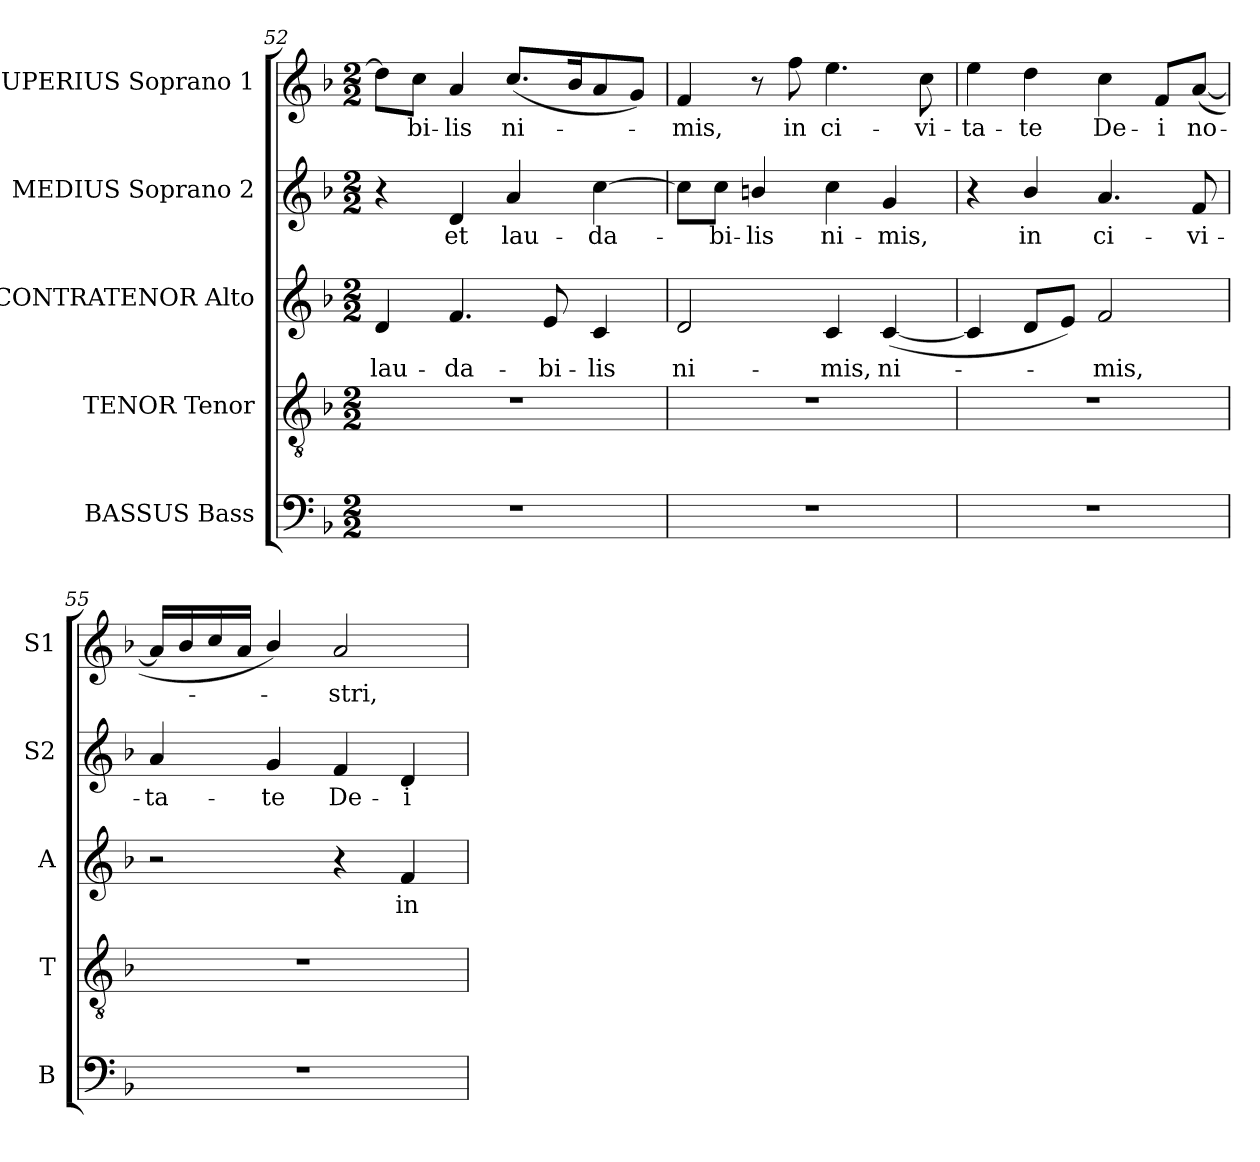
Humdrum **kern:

**kern	**kern	**kern	**text	**kern	**text	**kern	**text
*part5	*part4	*part3	*part3	*part2	*part2	*part1	*part1
*staff5	*staff4	*staff3	*staff3	*staff2	*staff2	*staff1	*staff1
*I"BASSUS Bass	*I"TENOR Tenor	*I"CONTRATENOR Alto	*	*I"MEDIUS Soprano 2	*	*I"SUPERIUS Soprano 1	*
*I'B	*I'T	*I'A	*	*I'S2	*	*I'S1	*
*clefF4	*clefGv2	*clefG2	*	*clefG2	*	*clefG2	*
*	*ITrd7c12	*	*	*	*	*	*
*k[b-]	*k[b-]	*k[b-]	*	*k[b-]	*	*k[b-]	*
*F:	*F:	*F:	*	*F:	*	*F:	*
*M2/2	*M2/2	*M2/2	*	*M2/2	*	*M2/2	*
=52	=52	=52	=52	=52	=52	=52	=52
!	!	!	!LO:LY:b:color=#000000	!	!	!	!
1r	1r	4di/	lau-	4r	.	8ddi\L]	.
!	!	!	!	!	!	!	!LO:LY:b:color=#000000
.	.	.	.	.	.	8cci\J	-bi-
!	!	!	!LO:LY:b:color=#000000	!	!	!	!
!	!	!	!	!	!LO:LY:b:color=#000000	!	!
!	!	!	!	!	!	!	!LO:LY:b:color=#000000
.	.	4.fi/	-da-	4di/	et	4ai/	-lis
!	!	!	!	!	!LO:LY:b:color=#000000	!	!
!	!	!	!	!	!	!	!LO:LY:b:color=#000000
.	.	.	.	4ai/	lau-	(8.cci/L	ni-
!	!	!	!LO:LY:b:color=#000000	!	!	!	!
.	.	8ei/	-bi-	.	.	.	.
.	.	.	.	.	.	16b-i/K	.
!	!	!	!LO:LY:b:color=#000000	!	!	!	!
!	!	!	!	!	!LO:LY:b:color=#000000	!	!
.	.	4ci/	-lis	[4cci\	-da-	8ai/	.
.	.	.	.	.	.	8gi/J)	.
=53	=53	=53	=53	=53	=53	=53	=53
!	!	!	!LO:LY:b:color=#000000	!	!	!	!
!	!	!	!	!	!	!	!LO:LY:b:color=#000000
1r	1r	2di/	ni-	8cci\L]	.	4fi/	-mis,
!	!	!	!	!	!LO:LY:b:color=#000000	!	!
.	.	.	.	8cci\J	-bi-	.	.
!	!	!	!	!	!LO:LY:b:color=#000000	!	!
.	.	.	.	4bni/	-lis	8r	.
!	!	!	!	!	!	!	!LO:LY:b:color=#000000
.	.	.	.	.	.	8ffi\	in
!	!	!	!LO:LY:b:color=#000000	!	!	!	!
!	!	!	!	!	!LO:LY:b:color=#000000	!	!
!	!	!	!	!	!	!	!LO:LY:b:color=#000000
.	.	4ci/	-mis,	4cci\	ni-	4.eei\	ci-
!	!	!	!LO:LY:b:color=#000000	!	!	!	!
!	!	!	!	!	!LO:LY:b:color=#000000	!	!
.	.	([4ci/	ni-	4gi/	-mis,	.	.
!	!	!	!	!	!	!	!LO:LY:b:color=#000000
.	.	.	.	.	.	8cci\	-vi-
=54	=54	=54	=54	=54	=54	=54	=54
!	!	!	!	!	!	!	!LO:LY:b:color=#000000
1r	1r	4ci/]	.	4r	.	4eei\	-ta-
!	!	!	!	!	!LO:LY:b:color=#000000	!	!
!	!	!	!	!	!	!	!LO:LY:b:color=#000000
.	.	8di/L	.	4b-i/	in	4ddi\	-te
.	.	8ei/J)	.	.	.	.	.
!	!	!	!LO:LY:b:color=#000000	!	!	!	!
!	!	!	!	!	!LO:LY:b:color=#000000	!	!
!	!	!	!	!	!	!	!LO:LY:b:color=#000000
.	.	2fi/	-mis,	4.ai/	ci-	4cci\	De-
!	!	!	!	!	!	!	!LO:LY:b:color=#000000
.	.	.	.	.	.	8fi/L	-i
!	!	!	!	!	!LO:LY:b:color=#000000	!	!
!	!	!	!	!	!	!	!LO:LY:b:color=#000000
.	.	.	.	8fi/	-vi-	([8ai/J	no-
!!LO:LB:g=z
=55	=55	=55	=55	=55	=55	=55	=55
!	!	!	!	!	!LO:LY:b:color=#000000	!	!
1r	1r	2r	.	4ai/	-ta-	16ai/LL]	.
.	.	.	.	.	.	16b-i/	.
.	.	.	.	.	.	16cci/	.
.	.	.	.	.	.	16ai/JJ	.
!	!	!	!	!	!LO:LY:b:color=#000000	!	!
.	.	.	.	4gi/	-te	4b-i/)	.
!	!	!	!	!	!LO:LY:b:color=#000000	!	!
!	!	!	!	!	!	!	!LO:LY:b:color=#000000
.	.	4r	.	4fi/	De-	2ai/	-stri,
!	!	!	!LO:LY:b:color=#000000	!	!	!	!
!	!	!	!	!	!LO:LY:b:color=#000000	!	!
.	.	4fi/	in	4di/	-i	.	.
=	=	=	=	=	=	=	=
*-	*-	*-	*-	*-	*-	*-	*-
